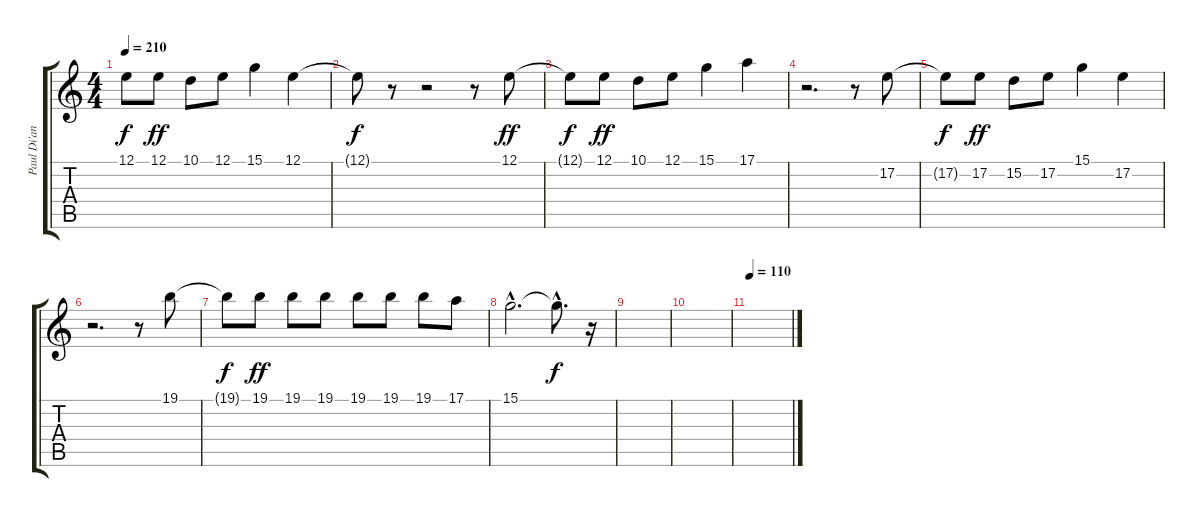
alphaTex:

\track ("Paul Di'anno" "Paul Di'an") {instrument choiraahs}
\staff {score tabs}
\tuning (E4 B3 G3 D3 A2 E2) {hide}
\ts (4 4)
\tempo 210
\clef g2
\ks c
12.1{t}.8{dy f} 12.1.8{dy ff} 10.1.8 12.1.8 15.1.4 12.1.4 |
12.1{t}.8{dy f} r.8 r.2 r.8 12.1.8{dy ff} |
12.1{t}.8{dy f} 12.1.8{dy ff} 10.1.8 12.1.8 15.1.4 17.1.4 |
r.2{d} r.8 17.2.8 |
17.2{t}.8{dy f} 17.2.8{dy ff} 15.2.8 17.2.8 15.1.4 17.2.4 |
r.2{d} r.8 19.1.8 |
19.1{t}.8{dy f} 19.1.8{dy ff} 19.1.8 19.1.8 19.1.8 19.1.8 19.1.8 17.1.8 |
15.1{hac}.2{d} 15.1{hac t}.8{d dy f} r.16 |
|
|
\tempo 110
